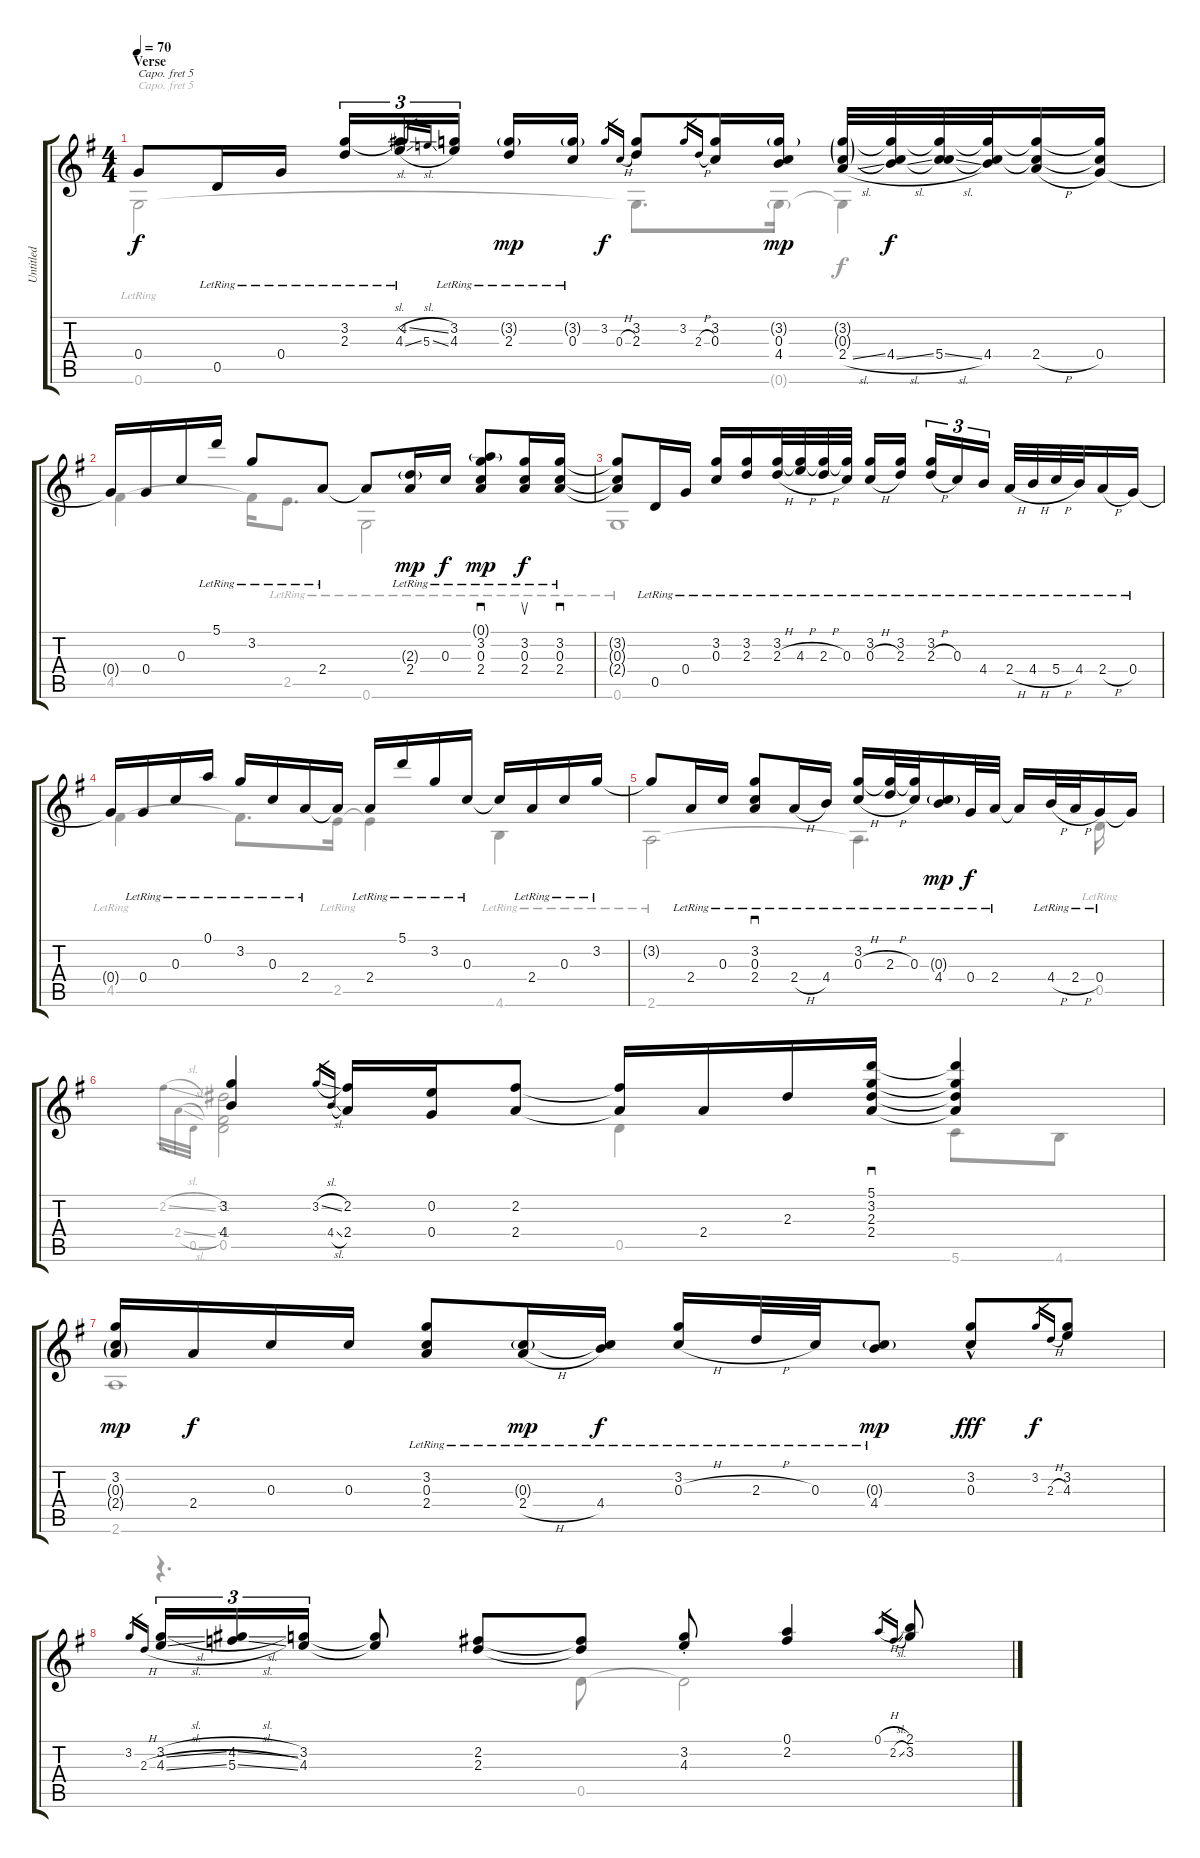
\track ("Untitled" "Untitled") {instrument acousticguitarnylon}
\staff {score tabs}
\capo 5
\tuning (E4 B3 G3 D3 A2 D2) {hide}
\voice
\ts (4 4)
\section ("" "Verse")
\tempo 70
\clef g2
\ks g
0.4{t}.8{dy f} 0.5{lr}.16 0.4{lr}.16 (3.2{lr} 2.3{lr}).16{tu (3 2)} (3.2{sl t} 4.3{sl lr}).16{tu (3 2)} 4.2{sl}.16{gr} 5.3{sl}.16{gr} (3.2{lr} 4.3{lr}).16{tu (3 2) beam splitsecondary} (3.2{g lr} 2.3{lr}).16{dy mp} (3.2{g lr} 0.3{lr}).16 3.2.16{gr dy f} 0.3{h}.16{gr} (3.2 2.3).8 3.2.16{gr} 2.3{h}.16{gr} (3.2 0.3).16 (3.2{g} 0.3 4.4).16{dy mp} (3.2{g} 0.3{g} 2.4{sl}).32 (3.2{t} 0.3{t} 4.4{sl}).32{dy f} (3.2{t} 0.3{t} 5.4{sl}).32 (3.2{t} 0.3{t} 4.4).32 (3.2{t} 0.3{t} 2.4{h}).16 (3.2{t} 0.3{t} 0.4).16 |
0.4{t}.16 0.4.16 0.3.16 5.1{lr}.16 3.2{lr}.8 2.4{lr}.8 2.4{t}.8 (2.3{g lr} 2.4{lr}).16{dy mp} 0.3{lr}.16{dy f} (0.1{g lr} 3.2{lr} 0.3{lr} 2.4{lr}).8{sd dy mp} (3.2{lr} 0.3{lr} 2.4{lr}).16{su dy f} (3.2{lr} 0.3{lr} 2.4{lr}).16{sd} |
(3.2{t} 0.3{t} 2.4{t}).8 0.5{lr}.16 0.4{lr}.16 (3.2{lr} 0.3{lr}).16 (3.2{lr} 2.3{lr}).16 (3.2{lr} 2.3{h lr}).32 (3.2{t} 4.3{h lr}).32 (3.2{t} 2.3{h lr}).32 (3.2{t} 0.3{lr}).32 (3.2{lr} 0.3{h lr}).16 (3.2{lr} 2.3{lr}).16{beam splitsecondary} (3.2{lr} 2.3{h lr}).16{tu (3 2)} 0.3{lr}.16{tu (3 2)} 4.4{lr}.16{tu (3 2)} 2.4{h lr}.32 4.4{h lr}.32 5.4{h lr}.32 4.4{lr}.32 2.4{h lr}.16 0.4{lr}.16 |
0.4{t}.16 0.4{lr}.16 0.3{lr}.16 0.1{lr}.16 3.2{lr}.16 0.3{lr}.16 2.4{lr}.16 2.4{t}.16 2.4{lr}.16 5.1{lr}.16 3.2{lr}.16 0.3{lr}.16 0.3{t}.16 2.4{lr}.16 0.3{lr}.16 3.2{lr}.16 |
3.2{t}.8 2.4{lr}.16 0.3{lr}.16 (3.2{lr} 0.3{lr} 2.4{lr}).8{sd} 2.4{h lr}.16 4.4{lr}.16 (3.2{lr} 0.3{h lr}).16 (3.2{t} 2.3{h lr}).32 (3.2{t} 0.3{lr}).32 (0.3{g lr} 4.4{lr}).16{dy mp} 0.4{lr}.32{dy f} 2.4{lr}.32 2.4{t}.16 4.4{h lr}.32 2.4{h lr}.32 0.4{lr}.16 0.4{t}.16 |
(3.2 4.4).4 3.2{sl}.16{gr} 4.4{sl}.16{gr} (2.2 2.4).16 (0.2 0.4).16 (2.2 2.4).8 (2.2{t} 2.4{t}).16 2.4.16 2.3.16 (5.1 3.2 2.3 2.4).16{sd} (5.1{t} 3.2{t} 2.3{t} 2.4{t}).4 |
(3.2 0.3{g} 2.4{g}).16{dy mp} 2.4.16{dy f} 0.3.16 0.3.16 (3.2{lr} 0.3{lr} 2.4{lr}).8 (0.3{g lr} 2.4{h lr}).16{dy mp} (0.3{t} 4.4{lr}).16{dy f} (3.2{lr} 0.3{h lr}).16 2.3{h lr}.32 0.3{lr}.32 (0.3{g lr} 4.4{lr}).8{dy mp} (3.2{hac} 0.3{hac}).8{dy fff} 3.2.16{gr dy f} 2.3{h}.16{gr} (3.2 4.3).8 |
3.2.16{gr} 2.3{h}.16{gr} (3.2{sl} 4.3{sl}).16{tu (3 2)} (4.2{sl} 5.3{sl}).16{tu (3 2)} (3.2 4.3).16{tu (3 2)} (3.2{t} 4.3{t}).8 (2.2 2.3).8 (2.2{t} 2.3{t}).8 (3.2{st} 4.3{st}).8 (0.1 2.2).4 0.1{h}.16{gr} 2.2{sl}.16{gr} (2.1 3.2).8
\voice
\clef g2
\ottava regular
\simile none
\ks g
0.6{lr}.2{dy f} 0.6{t}.8{d} 0.6{g}.16{dy mp} 0.6{t}.4{dy f} |
4.5.4 4.5{t}.16 2.5{lr}.8{d} 0.6{lr}.2 |
0.6{lr}.1 |
4.5{lr}.4 4.5{t}.8{d} 2.5{lr}.16 2.5{t}.4 4.6{lr}.4 |
2.6{lr}.2 2.6{t}.4{d} 0.5{lr}.16 |
2.2{sl}.32{gr} 2.4{sl}.32{gr} 0.5.32{gr} (-1.2 -1.4 0.5).2 0.5.4 5.6.8 4.6.8 |
2.6.1 |
r.4{d} 0.5.8 0.5{t}.2
